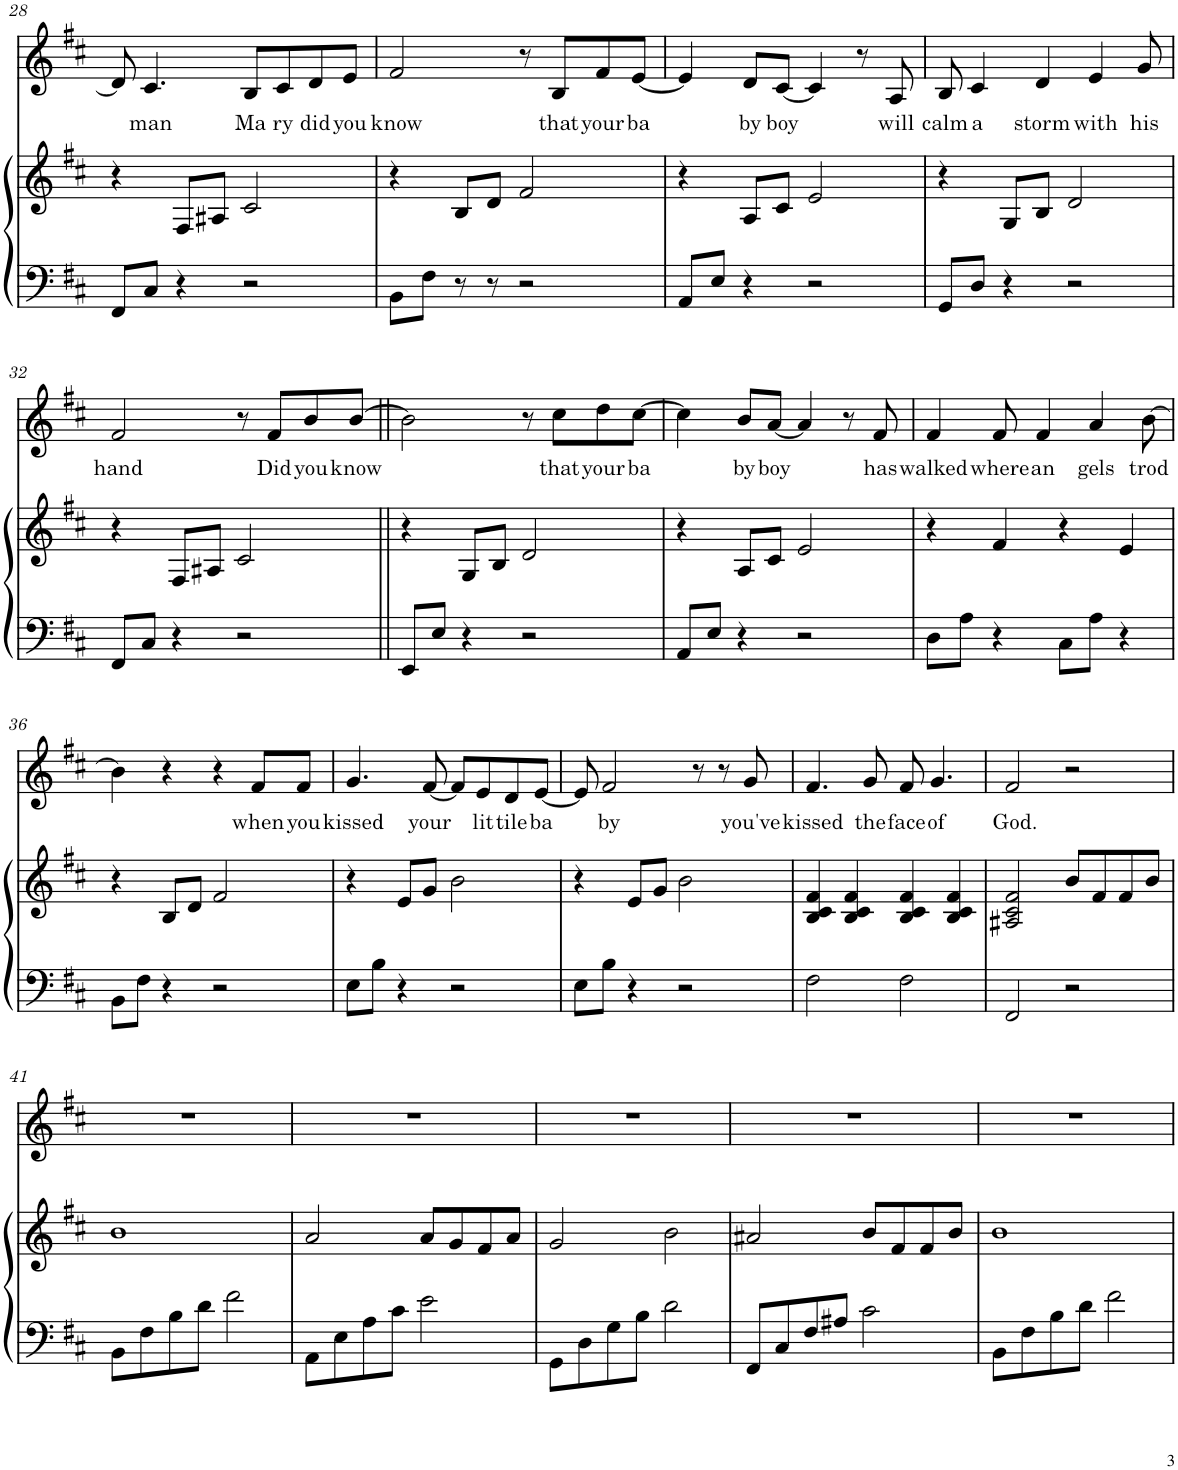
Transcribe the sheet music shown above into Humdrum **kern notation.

**kern	**kern	**kern	**text
*part2	*part2	*part1	*part1
*staff3	*staff2	*staff1	*staff1
*I"Piano	*	*I"Voice	*
*I'Pno	*	*I'V	*
!!LO:PB:g=z
*clefF4	*clefG2	*clefG2	*
*k[f#c#]	*k[f#c#]	*k[f#c#]	*
*M4/4	*M4/4	*M4/4	*
=28	=28	=28	=28
8FF#/L	4r	8d/]	.
!	!	!	!LO:LY:b
8C#/J	.	4.c#/	man
4r	8F#/L	.	.
.	8A#X/J	.	.
!	!	!	!LO:LY:b
2r	2c#/	8B/L	Ma
!	!	!	!LO:LY:b
.	.	8c#/	ry
!	!	!	!LO:LY:b
.	.	8d/	did
!	!	!	!LO:LY:b
.	.	8e/J	you
=29	=29	=29	=29
!	!	!	!LO:LY:b
8BB\L	4r	2f#/	know
8F#\J	.	.	.
8r	8B/L	.	.
8r	8d/J	.	.
2r	2f#/	8r	.
!	!	!	!LO:LY:b
.	.	8B/L	that
!	!	!	!LO:LY:b
.	.	8f#/	your
!	!	!	!LO:LY:b
.	.	[8e/J	ba
=30	=30	=30	=30
8AA/L	4r	4e/]	.
8E/J	.	.	.
!	!	!	!LO:LY:b
4r	8A/L	8d/L	by
!	!	!	!LO:LY:b
.	8c#/J	[8c#/J	boy
2r	2e/	4c#/]	.
.	.	8r	.
!	!	!	!LO:LY:b
.	.	8A/	will
=31	=31	=31	=31
!	!	!	!LO:LY:b
8GG/L	4r	8B/	calm
!	!	!	!LO:LY:b
8D/J	.	4c#/	a
4r	8G/L	.	.
!	!	!	!LO:LY:b
.	8B/J	4d/	storm
2r	2d/	.	.
!	!	!	!LO:LY:b
.	.	4e/	with
!	!	!	!LO:LY:b
.	.	8g/	his
!!LO:LB:g=z
=32	=32	=32	=32
!	!	!	!LO:LY:b
8FF#/L	4r	2f#/	hand
8C#/J	.	.	.
4r	8F#/L	.	.
.	8A#X/J	.	.
2r	2c#/	8r	.
!	!	!	!LO:LY:b
.	.	8f#/L	Did
!	!	!	!LO:LY:b
.	.	8b/	you
!	!	!	!LO:LY:b
.	.	[8b/J	know
=33||	=33||	=33||	=33||
8EE/L	4r	2b\]	.
8E/J	.	.	.
4r	8G/L	.	.
.	8B/J	.	.
2r	2d/	8r	.
!	!	!	!LO:LY:b
.	.	8cc#\L	that
!	!	!	!LO:LY:b
.	.	8dd\	your
!	!	!	!LO:LY:b
.	.	[8cc#\J	ba
=34	=34	=34	=34
8AA/L	4r	4cc#\]	.
8E/J	.	.	.
!	!	!	!LO:LY:b
4r	8A/L	8b/L	by
!	!	!	!LO:LY:b
.	8c#/J	[8a/J	boy
2r	2e/	4a/]	.
.	.	8r	.
!	!	!	!LO:LY:b
.	.	8f#/	has
=35	=35	=35	=35
!	!	!	!LO:LY:b
8D\L	4r	4f#/	walked
8A\J	.	.	.
!	!	!	!LO:LY:b
4r	4f#/	8f#/	where
!	!	!	!LO:LY:b
.	.	4f#/	an
8C#\L	4r	.	.
!	!	!	!LO:LY:b
8A\J	.	4a/	gels
4r	4e/	.	.
!	!	!	!LO:LY:b
.	.	[8b\	trod
!!LO:LB:g=z
=36	=36	=36	=36
8BB\L	4r	4b\]	.
8F#\J	.	.	.
4r	8B/L	4r	.
.	8d/J	.	.
2r	2f#/	4r	.
!	!	!	!LO:LY:b
.	.	8f#/L	when
!	!	!	!LO:LY:b
.	.	8f#/J	you
=37	=37	=37	=37
!	!	!	!LO:LY:b
8E\L	4r	4.g/	kissed
8B\J	.	.	.
4r	8e/L	.	.
!	!	!	!LO:LY:b
.	8g/J	[8f#/	your
2r	2b\	8f#/L]	.
!	!	!	!LO:LY:b
.	.	8e/	lit
!	!	!	!LO:LY:b
.	.	8d/	tile
!	!	!	!LO:LY:b
.	.	[8e/J	ba
=38	=38	=38	=38
8E\L	4r	8e/]	.
!	!	!	!LO:LY:b
8B\J	.	2f#/	by
4r	8e/L	.	.
.	8g/J	.	.
2r	2b\	.	.
.	.	8r	.
.	.	8r	.
!	!	!	!LO:LY:b
.	.	8g/	you've
=39	=39	=39	=39
!	!	!	!LO:LY:b
2F#\	4B/ 4c#/ 4f#/	4.f#/	kissed
.	4B/ 4c#/ 4f#/	.	.
!	!	!	!LO:LY:b
.	.	8g/	the
!	!	!	!LO:LY:b
2F#\	4B/ 4c#/ 4f#/	8f#/	face
!	!	!	!LO:LY:b
.	.	4.g/	of
.	4B/ 4c#/ 4f#/	.	.
=40	=40	=40	=40
!	!	!	!LO:LY:b
2FF#/	2A#X/ 2c#/ 2f#/	2f#/	God.
2r	8b/L	2r	.
.	8f#/	.	.
.	8f#/	.	.
.	8b/J	.	.
!!LO:LB:g=z
=41	=41	=41	=41
8BB\L	1b	1r	.
8F#\	.	.	.
8B\	.	.	.
8d\J	.	.	.
2f#\	.	.	.
=42	=42	=42	=42
8AA\L	2a/	1r	.
8E\	.	.	.
8A\	.	.	.
8c#\J	.	.	.
2e\	8a/L	.	.
.	8g/	.	.
.	8f#/	.	.
.	8a/J	.	.
=43	=43	=43	=43
8GG\L	2g/	1r	.
8D\	.	.	.
8G\	.	.	.
8B\J	.	.	.
2d\	2b\	.	.
=44	=44	=44	=44
8FF#/L	2a#X/	1r	.
8C#/	.	.	.
8F#/	.	.	.
8A#X/J	.	.	.
2c#\	8b/L	.	.
.	8f#/	.	.
.	8f#/	.	.
.	8b/J	.	.
=45	=45	=45	=45
8BB\L	1b	1r	.
8F#\	.	.	.
8B\	.	.	.
8d\J	.	.	.
2f#\	.	.	.
=	=	=	=
*-	*-	*-	*-
